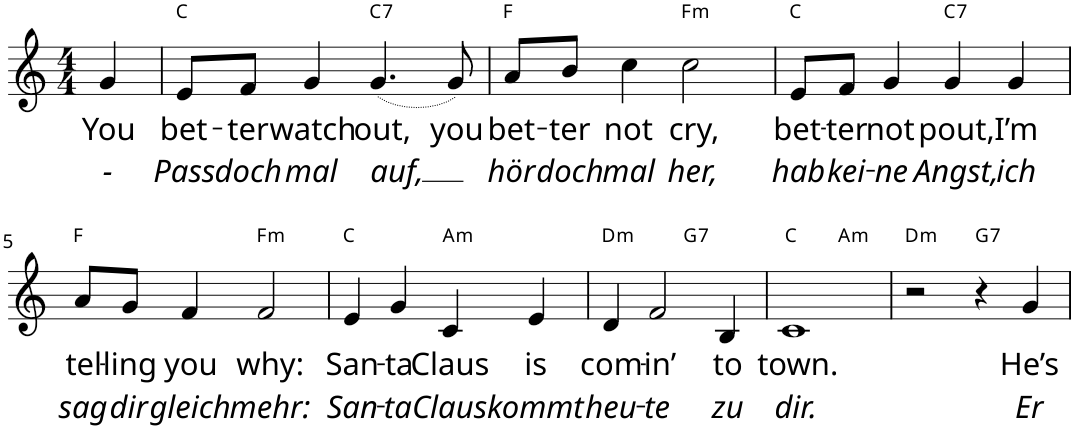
**kern	**text	**text	**harte
*part1	*part1	*part1	*part1
*staff1	*staff1	*staff1	*
*I"Stimme	*	*	*
*I'St.	*	*	*
*clefG2	*	*	*
*k[]	*	*	*
*M4/4	*	*	*
=1	=1	=1	=1
!	!LO:LY:b	!LO:LY:b	!
4g/	You	-	.
=2	=2	=2	=2
!	!LO:LY:b	!LO:LY:b	!
8e/L	bet-	Pass	C:maj
!	!LO:LY:b	!LO:LY:b	!
8f/J	-ter	doch	.
!	!LO:LY:b	!LO:LY:b	!
4g/	watch	mal	.
!	!LO:LY:b	!LO:LY:b	!LO:H:kt=7
(4.g/	out,	auf,	C:7
!	!LO:LY:b	!	!
8g/)	you	.	.
=3	=3	=3	=3
!	!LO:LY:b	!LO:LY:b	!
8a/L	bet-	hör	F:maj
!	!LO:LY:b	!LO:LY:b	!
8bn/J	-ter	doch	.
!	!LO:LY:b	!LO:LY:b	!
4cc\	not	mal	.
!	!LO:LY:b	!LO:LY:b	!LO:H:kt=m
2cc\	cry,	her,	F:min
=4	=4	=4	=4
!	!LO:LY:b	!LO:LY:b	!
8e/L	bet-	hab	C:maj
!	!LO:LY:b	!LO:LY:b	!
8f/J	-ter	kei-	.
!	!LO:LY:b	!LO:LY:b	!
4g/	not	-ne	.
!	!LO:LY:b	!LO:LY:b	!LO:H:kt=7
4g/	pout,	Angst,	C:7
!	!LO:LY:b	!LO:LY:b	!
4g/	I’m	ich	.
!!LO:LB:g=z
=5	=5	=5	=5
!	!LO:LY:b	!LO:LY:b	!
8a/L	tel-	sag	F:maj
!	!LO:LY:b	!LO:LY:b	!
8g/J	-ling	dir	.
!	!LO:LY:b	!LO:LY:b	!
4f/	you	gleich	.
!	!LO:LY:b	!LO:LY:b	!LO:H:kt=m
2f/	why:	mehr:	F:min
=6	=6	=6	=6
!	!LO:LY:b	!LO:LY:b	!
4e/	San-	San-	C:maj
!	!LO:LY:b	!LO:LY:b	!
4g/	-ta	-ta	.
!	!LO:LY:b	!LO:LY:b	!LO:H:kt=m
4c/	Claus	Claus	A:min
!	!LO:LY:b	!LO:LY:b	!
4e/	is	kommt	.
=7	=7	=7	=7
!	!LO:LY:b	!LO:LY:b	!LO:H:kt=m
*^	*	*	*
4d/	2ryy	com-	heu-	D:min
!	!	!LO:LY:b	!LO:LY:b	!
2f/	.	-in’	-te	.
!	!	!	!	!LO:H:kt=7
.	2ryy	.	.	G:7
!	!	!LO:LY:b	!LO:LY:b	!
4B/	.	to	zu	.
=8	=8	=8	=8	=8
!	!	!LO:LY:b	!LO:LY:b	!
1c	2ryy	town.	dir.	C:maj
!	!	!	!	!LO:H:kt=m
.	2ryy	.	.	A:min
=9	=9	=9	=9	=9
!	!	!	!	!LO:H:kt=m
*v	*v	*	*	*
2r	.	.	D:min
!	!	!	!LO:H:kt=7
4r	.	.	G:7
!	!LO:LY:b	!LO:LY:b	!
4g/	He’s	Er	.
=	=	=	=
*-	*-	*-	*-
